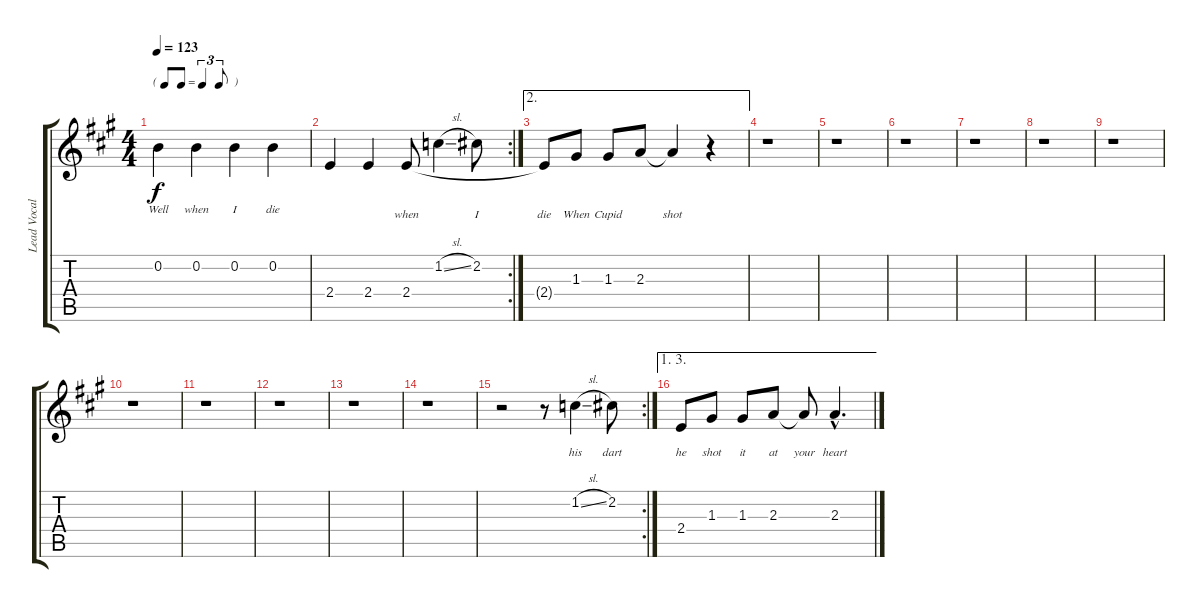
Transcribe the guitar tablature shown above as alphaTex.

\track ("Lead Vocal" "Lead Vocal") {instrument synthvoice}
\staff {score tabs}
\tuning (E5 B4 G4 D4 A3 E3) {hide}
\ts (4 4)
\tf triplet8th
\tempo 123
\clef g2
\ks a
0.2.4{lyrics (0 "Well") lyrics (1 "") lyrics (2 "") lyrics (3 "") lyrics (4 "") dy f} 0.2.4{lyrics (0 "when") lyrics (1 "") lyrics (2 "") lyrics (3 "") lyrics (4 "")} 0.2.4{lyrics (0 "I") lyrics (1 "") lyrics (2 "") lyrics (3 "") lyrics (4 "")} 0.2.4{lyrics (0 "die") lyrics (1 "") lyrics (2 "") lyrics (3 "") lyrics (4 "")} |
\rc 2
2.4.4{lyrics (0 "") lyrics (1 "") lyrics (2 "") lyrics (3 "") lyrics (4 "")} 2.4.4{lyrics (0 "") lyrics (1 "") lyrics (2 "") lyrics (3 "") lyrics (4 "")} 2.4.8{lyrics (0 "") lyrics (1 "when") lyrics (2 "") lyrics (3 "") lyrics (4 "")} 1.2{sl}.4{lyrics (0 "") lyrics (1 "") lyrics (2 "") lyrics (3 "") lyrics (4 "")} 2.2.8{lyrics (0 "") lyrics (1 "I") lyrics (2 "") lyrics (3 "") lyrics (4 "")} |
\ae 2
2.4{t}.8{lyrics (0 "") lyrics (1 "die") lyrics (2 "") lyrics (3 "") lyrics (4 "")} 1.3.8{lyrics (0 "") lyrics (1 "When") lyrics (2 "") lyrics (3 "") lyrics (4 "")} 1.3.8{lyrics (0 "") lyrics (1 "Cupid") lyrics (2 "") lyrics (3 "") lyrics (4 "")} 2.3.8{lyrics (0 "") lyrics (1 "") lyrics (2 "") lyrics (3 "") lyrics (4 "")} 2.3{t}.4{lyrics (0 "") lyrics (1 "shot") lyrics (2 "") lyrics (3 "") lyrics (4 "")} r.4 |
r.1 |
r.1 |
r.1 |
r.1 |
r.1 |
r.1 |
r.1 |
r.1 |
r.1 |
r.1 |
r.1 |
\rc 2
r.2 r.8 1.2{sl}.4{lyrics (0 "") lyrics (1 "his") lyrics (2 "") lyrics (3 "") lyrics (4 "")} 2.2.8{lyrics (0 "") lyrics (1 "dart") lyrics (2 "") lyrics (3 "") lyrics (4 "")} |
\ae (1 3)
2.4.8{lyrics (0 "") lyrics (1 "he") lyrics (2 "") lyrics (3 "") lyrics (4 "")} 1.3.8{lyrics (0 "") lyrics (1 "shot") lyrics (2 "") lyrics (3 "") lyrics (4 "")} 1.3.8{lyrics (0 "") lyrics (1 "it") lyrics (2 "") lyrics (3 "") lyrics (4 "")} 2.3.8{lyrics (0 "") lyrics (1 "at") lyrics (2 "") lyrics (3 "") lyrics (4 "")} 2.3{t}.8{lyrics (0 "") lyrics (1 "your") lyrics (2 "") lyrics (3 "") lyrics (4 "")} 2.3{hac}.4{d lyrics (0 "") lyrics (1 "heart") lyrics (2 "") lyrics (3 "") lyrics (4 "")}
